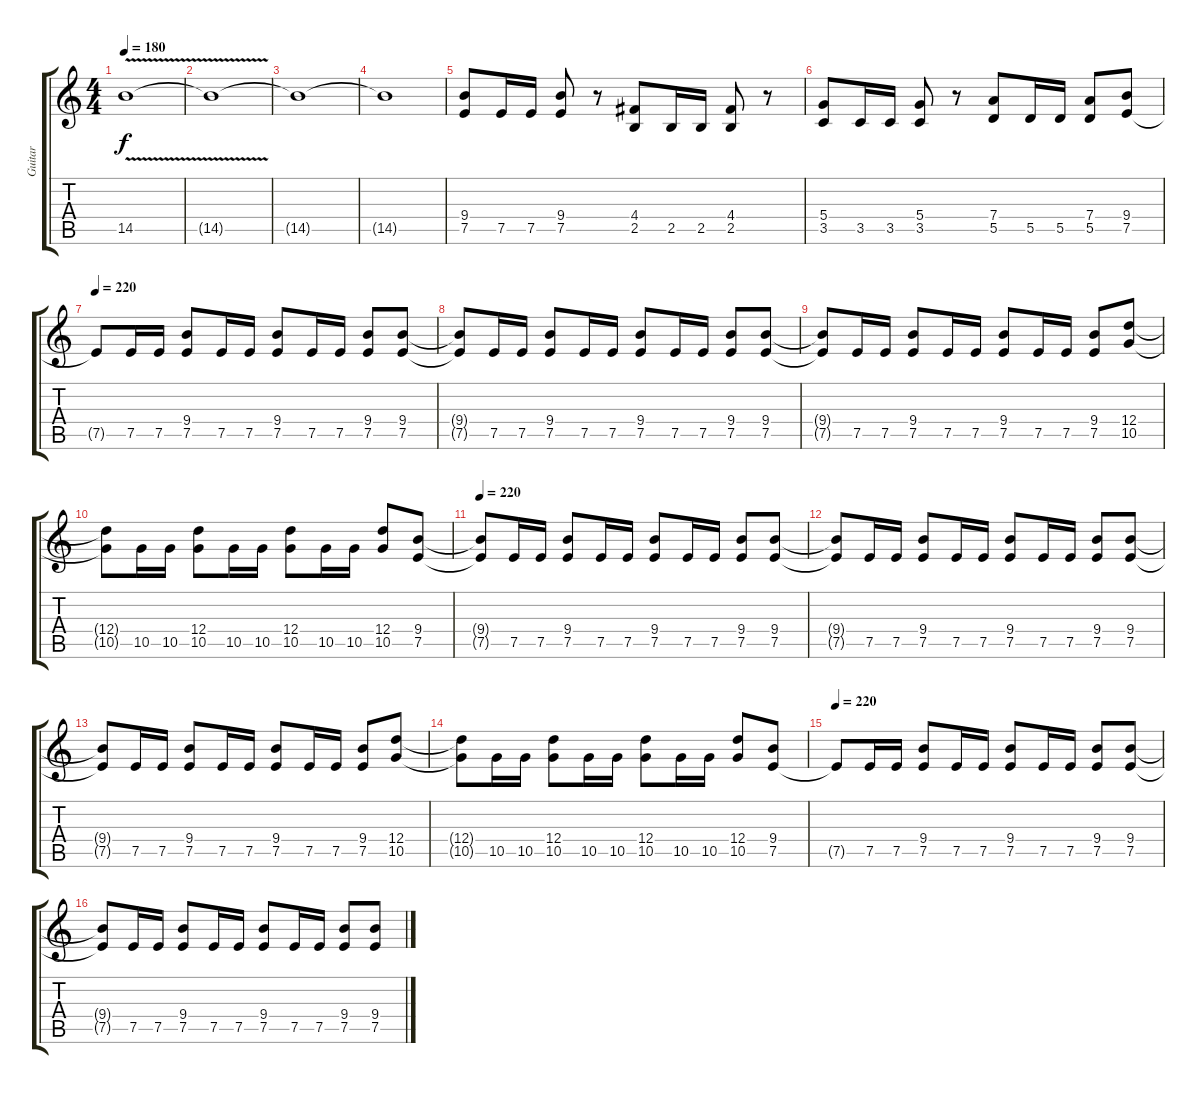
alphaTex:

\track ("Guitar" "Guitar") {instrument distortionguitar}
\staff {score tabs}
\tuning (E4 B3 G3 D3 A2 E2) {hide}
\ts (4 4)
\tempo 180
\clef g2
\ks c
14.5{v}.1{dy f} |
14.5{t}.1 |
14.5{t}.1 |
14.5{t}.1 |
(9.4 7.5).8 7.5.16 7.5.16 (9.4 7.5).8 r.8 (4.4 2.5).8 2.5.16 2.5.16 (4.4 2.5).8 r.8 |
(5.4 3.5).8 3.5.16 3.5.16 (5.4 3.5).8 r.8 (7.4 5.5).8 5.5.16 5.5.16 (7.4 5.5).8 (9.4 7.5).8 |
\tempo 220
7.5{t}.8 7.5.16 7.5.16 (9.4 7.5).8 7.5.16 7.5.16 (9.4 7.5).8 7.5.16 7.5.16 (9.4 7.5).8 (9.4 7.5).8 |
(9.4{t} 7.5{t}).8 7.5.16 7.5.16 (9.4 7.5).8 7.5.16 7.5.16 (9.4 7.5).8 7.5.16 7.5.16 (9.4 7.5).8 (9.4 7.5).8 |
(9.4{t} 7.5{t}).8 7.5.16 7.5.16 (9.4 7.5).8 7.5.16 7.5.16 (9.4 7.5).8 7.5.16 7.5.16 (9.4 7.5).8 (12.4 10.5).8 |
(12.4{t} 10.5{t}).8 10.5.16 10.5.16 (12.4 10.5).8 10.5.16 10.5.16 (12.4 10.5).8 10.5.16 10.5.16 (12.4 10.5).8 (9.4 7.5).8 |
\tempo 220
(9.4{t} 7.5{t}).8 7.5.16 7.5.16 (9.4 7.5).8 7.5.16 7.5.16 (9.4 7.5).8 7.5.16 7.5.16 (9.4 7.5).8 (9.4 7.5).8 |
(9.4{t} 7.5{t}).8 7.5.16 7.5.16 (9.4 7.5).8 7.5.16 7.5.16 (9.4 7.5).8 7.5.16 7.5.16 (9.4 7.5).8 (9.4 7.5).8 |
(9.4{t} 7.5{t}).8 7.5.16 7.5.16 (9.4 7.5).8 7.5.16 7.5.16 (9.4 7.5).8 7.5.16 7.5.16 (9.4 7.5).8 (12.4 10.5).8 |
(12.4{t} 10.5{t}).8 10.5.16 10.5.16 (12.4 10.5).8 10.5.16 10.5.16 (12.4 10.5).8 10.5.16 10.5.16 (12.4 10.5).8 (9.4 7.5).8 |
\tempo 220
7.5{t}.8 7.5.16 7.5.16 (9.4 7.5).8 7.5.16 7.5.16 (9.4 7.5).8 7.5.16 7.5.16 (9.4 7.5).8 (9.4 7.5).8 |
(9.4{t} 7.5{t}).8 7.5.16 7.5.16 (9.4 7.5).8 7.5.16 7.5.16 (9.4 7.5).8 7.5.16 7.5.16 (9.4 7.5).8 (9.4 7.5).8
